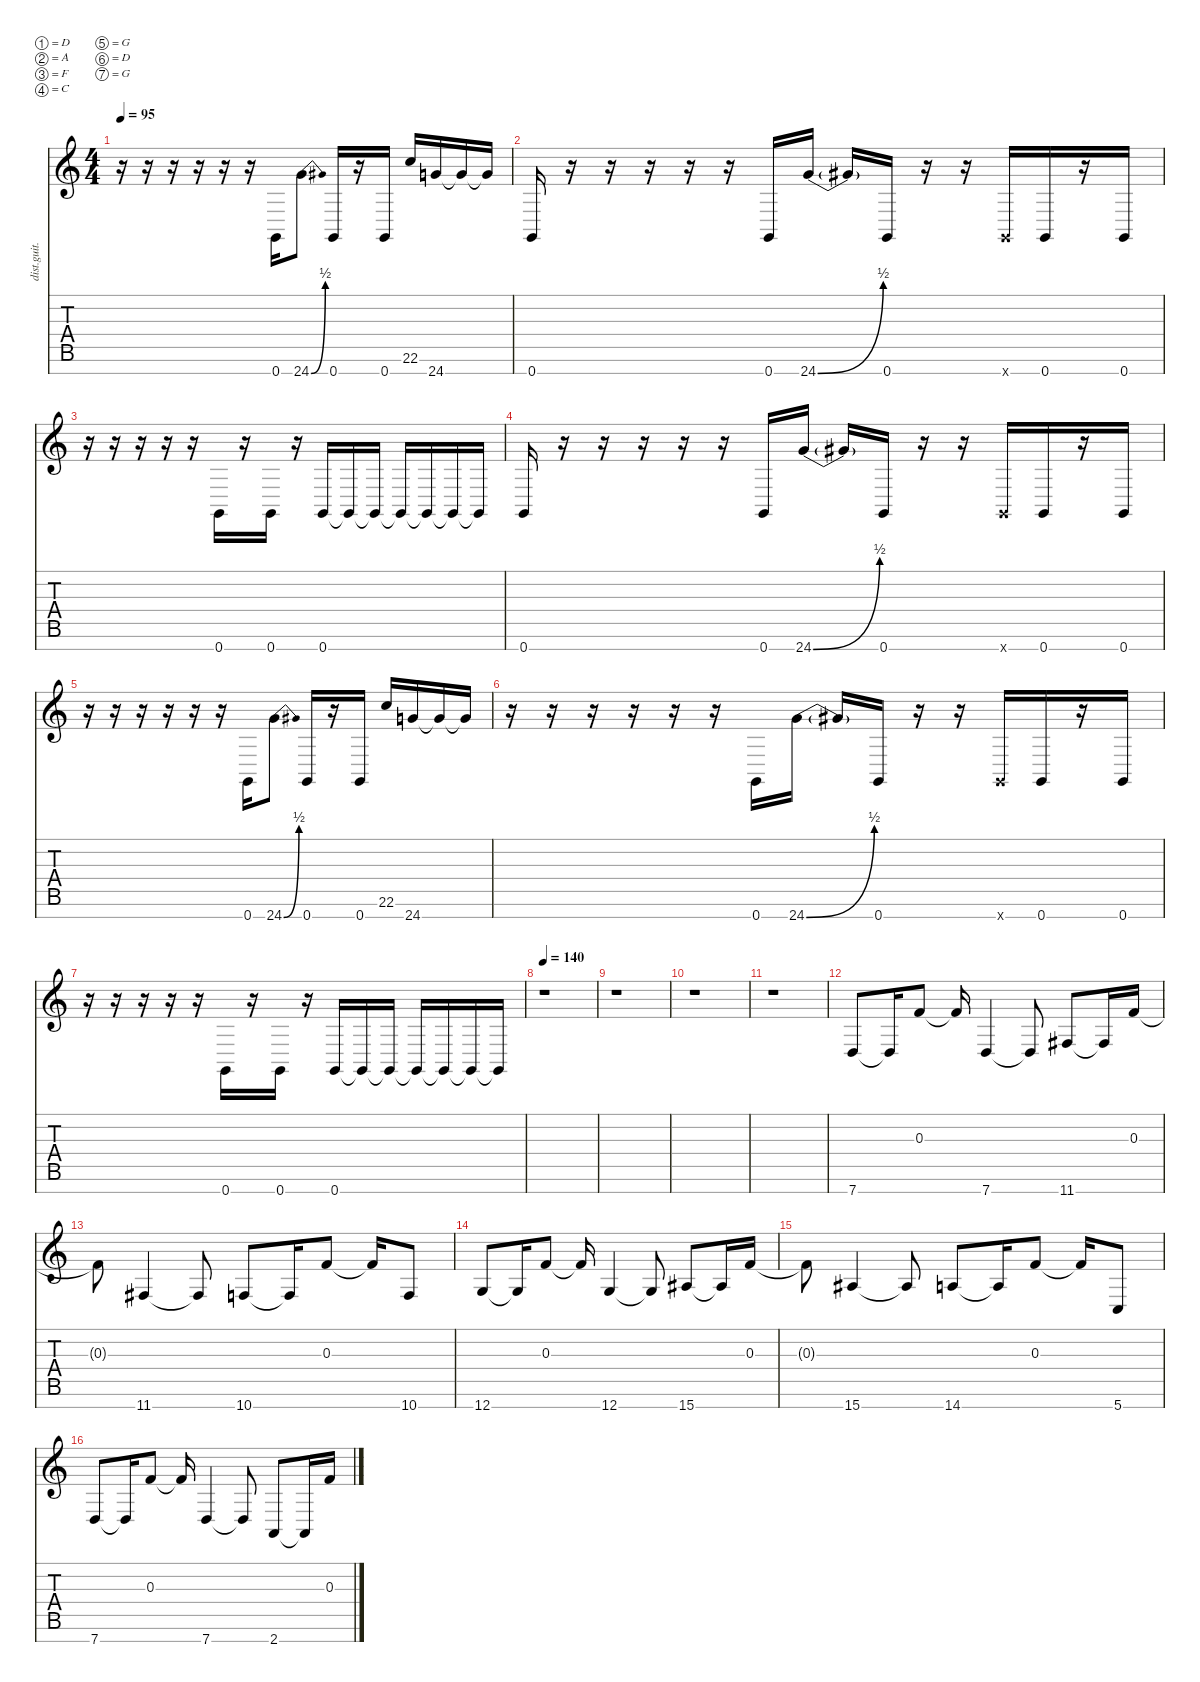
\defaultSystemsLayout 4
\hideDynamics
\bracketExtendMode nobrackets
\otherSystemsTrackNameOrientation horizontal
\track ("Distortion Guitar" "dist.guit.") {instrument distortionguitar}
\staff {score tabs}
\tuning (D4 A3 F3 C3 G2 D2 G1)
\ts (4 4)
\tempo 95
\clef g2
\ks c
r.16{dy mf beam Down} r.16{beam Down} r.16{beam Down} r.16{beam Down} r.16{beam Down} r.16{beam Down} 0.7.16{beam Up} 24.7{be (bend 0 0 14.399999999999999 2)}.8{beam Up} 0.7.16{beam Up} r.16{beam Up} 0.7.16{beam Up} 22.6.16{beam Up} 24.7.16{beam Up} 24.7{t}.16{beam Up} 24.7{t}.16{beam Up} |
0.7.16{beam Up} r.16{beam Up} r.16{beam Up} r.16{beam Up} r.16{beam Up} r.16{beam Up} 0.7.16{beam Up} 24.7{be (bend 0 0 15.6 2)}.16{beam Up} 24.7{t}.16{beam Up} 0.7.16{beam Up} r.16{beam Up} r.16{beam Up} 0.7{x}.16{beam Up} 0.7.16{beam Up} r.16{beam Up} 0.7.16{beam Up} |
r.16{beam Down} r.16{beam Down} r.16{beam Down} r.16{beam Down} r.16{beam Down} 0.7.16{beam Up} r.16{beam Up} 0.7.16{beam Up} r.16{beam Up} 0.7.16{beam Up} 0.7{t}.16{beam Up} 0.7{t}.16{beam Up} 0.7{t}.16{beam Up} 0.7{t}.16{beam Up} 0.7{t}.16{beam Up} 0.7{t}.16{beam Up} |
0.7.16{beam Up} r.16{beam Up} r.16{beam Up} r.16{beam Up} r.16{beam Up} r.16{beam Up} 0.7.16{beam Up} 24.7{be (bend 0 0 15.6 2)}.16{beam Up} 24.7{t}.16{beam Up} 0.7.16{beam Up} r.16{beam Up} r.16{beam Up} 0.7{x}.16{beam Up} 0.7.16{beam Up} r.16{beam Up} 0.7.16{beam Up} |
r.16{beam Down} r.16{beam Down} r.16{beam Down} r.16{beam Down} r.16{beam Down} r.16{beam Down} 0.7.16{beam Up} 24.7{be (bend 0 0 14.399999999999999 2)}.8{beam Up} 0.7.16{beam Up} r.16{beam Up} 0.7.16{beam Up} 22.6.16{beam Up} 24.7.16{beam Up} 24.7{t}.16{beam Up} 24.7{t}.16{beam Up} |
r.16{beam Down} r.16{beam Down} r.16{beam Down} r.16{beam Down} r.16{beam Down} r.16{beam Down} 0.7.16{beam Up} 24.7{be (bend 0 0 15.6 2)}.16{beam Up} 24.7{t}.16{beam Up} 0.7.16{beam Up} r.16{beam Up} r.16{beam Up} 0.7{x}.16{beam Up} 0.7.16{beam Up} r.16{beam Up} 0.7.16{beam Up} |
r.16{beam Down} r.16{beam Down} r.16{beam Down} r.16{beam Down} r.16{beam Down} 0.7.16{beam Up} r.16{beam Up} 0.7.16{beam Up} r.16{beam Up} 0.7.16{beam Up} 0.7{t}.16{beam Up} 0.7{t}.16{beam Up} 0.7{t}.16{beam Up} 0.7{t}.16{beam Up} 0.7{t}.16{beam Up} 0.7{t}.16{beam Up} |
\tempo 140
r.1{beam Down} |
r.1{beam Down} |
r.1{beam Down} |
r.1{beam Down} |
7.7.8{beam Up} 7.7{t}.16{beam Up} 0.3.8{beam Up} 0.3{t}.16{beam Up} 7.7.4{beam Up} 7.7{t}.8{beam Up} 11.7{acc #}.8{beam Up} 11.7{t acc #}.16{beam Up} 0.3.16{beam Up} |
0.3{t}.8{beam Down} 11.7{acc #}.4{beam Up} 11.7{t acc #}.8{beam Up} 10.7.8{beam Up} 10.7{t}.16{beam Up} 0.3.8{beam Up} 0.3{t}.16{beam Up} 10.7.8{beam Up} |
12.7.8{beam Up} 12.7{t}.16{beam Up} 0.3.8{beam Up} 0.3{t}.16{beam Up} 12.7.4{beam Up} 12.7{t}.8{beam Up} 15.7{acc #}.8{beam Up} 15.7{t acc #}.16{beam Up} 0.3.16{beam Up} |
0.3{t}.8{beam Down} 15.7{acc #}.4{beam Up} 15.7{t acc #}.8{beam Up} 14.7.8{beam Up} 14.7{t}.16{beam Up} 0.3.8{beam Up} 0.3{t}.16{beam Up} 5.7.8{beam Up} |
7.7.8{beam Up} 7.7{t}.16{beam Up} 0.3.8{beam Up} 0.3{t}.16{beam Up} 7.7.4{beam Up} 7.7{t}.8{beam Up} 2.7.8{beam Up} 2.7{t}.16{beam Up} 0.3.16{beam Up}
